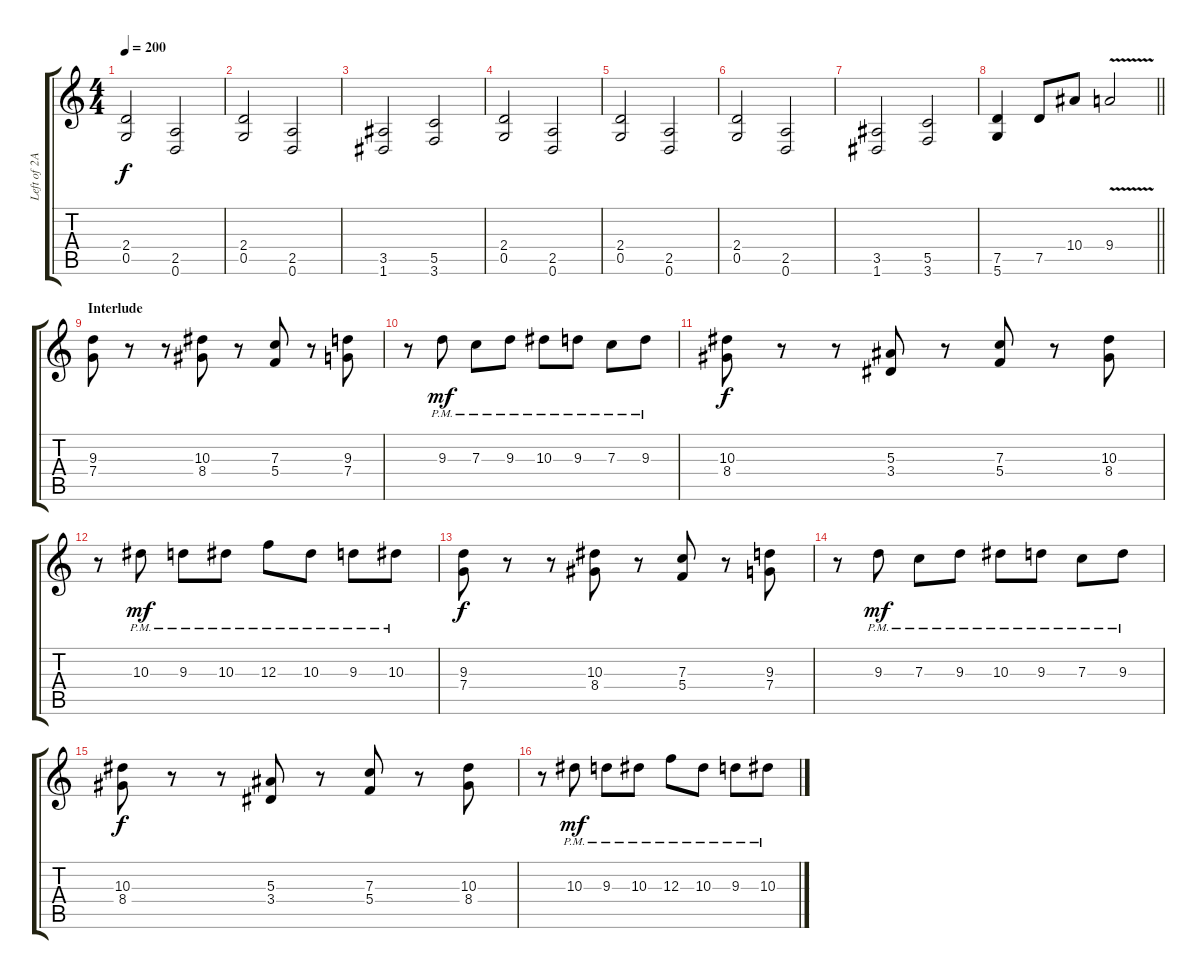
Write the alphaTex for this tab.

\track ("Left of 2A" "Left of 2A") {solo instrument distortionguitar}
\staff {score tabs}
\tuning (D4 A3 F3 C3 G2 D2) {hide}
\ts (4 4)
\tempo 200
\clef g2
\ks c
(2.4 0.5).2{dy f} (2.5 0.6).2 |
(2.4 0.5).2 (2.5 0.6).2 |
(3.5 1.6).2 (5.5 3.6).2 |
(2.4 0.5).2 (2.5 0.6).2 |
(2.4 0.5).2 (2.5 0.6).2 |
(2.4 0.5).2 (2.5 0.6).2 |
(3.5 1.6).2 (5.5 3.6).2 |
\barLineRight lightlight
(7.5 5.6).4 7.5.8 10.4.8 9.4{v}.2 |
\section ("" "Interlude")
(9.3 7.4).8 r.8 r.8 (10.3 8.4).8 r.8 (7.3 5.4).8 r.8 (9.3 7.4).8 |
r.8 9.3{pm}.8{dy mf} 7.3{pm}.8 9.3{pm}.8 10.3{pm}.8 9.3{pm}.8 7.3{pm}.8 9.3{pm}.8 |
(10.3 8.4).8{dy f} r.8 r.8 (5.3 3.4).8 r.8 (7.3 5.4).8 r.8 (10.3 8.4).8 |
r.8 10.3{pm}.8{dy mf} 9.3{pm}.8 10.3{pm}.8 12.3{pm}.8 10.3{pm}.8 9.3{pm}.8 10.3{pm}.8 |
(9.3 7.4).8{dy f} r.8 r.8 (10.3 8.4).8 r.8 (7.3 5.4).8 r.8 (9.3 7.4).8 |
r.8 9.3{pm}.8{dy mf} 7.3{pm}.8 9.3{pm}.8 10.3{pm}.8 9.3{pm}.8 7.3{pm}.8 9.3{pm}.8 |
(10.3 8.4).8{dy f} r.8 r.8 (5.3 3.4).8 r.8 (7.3 5.4).8 r.8 (10.3 8.4).8 |
r.8 10.3{pm}.8{dy mf} 9.3{pm}.8 10.3{pm}.8 12.3{pm}.8 10.3{pm}.8 9.3{pm}.8 10.3{pm}.8
